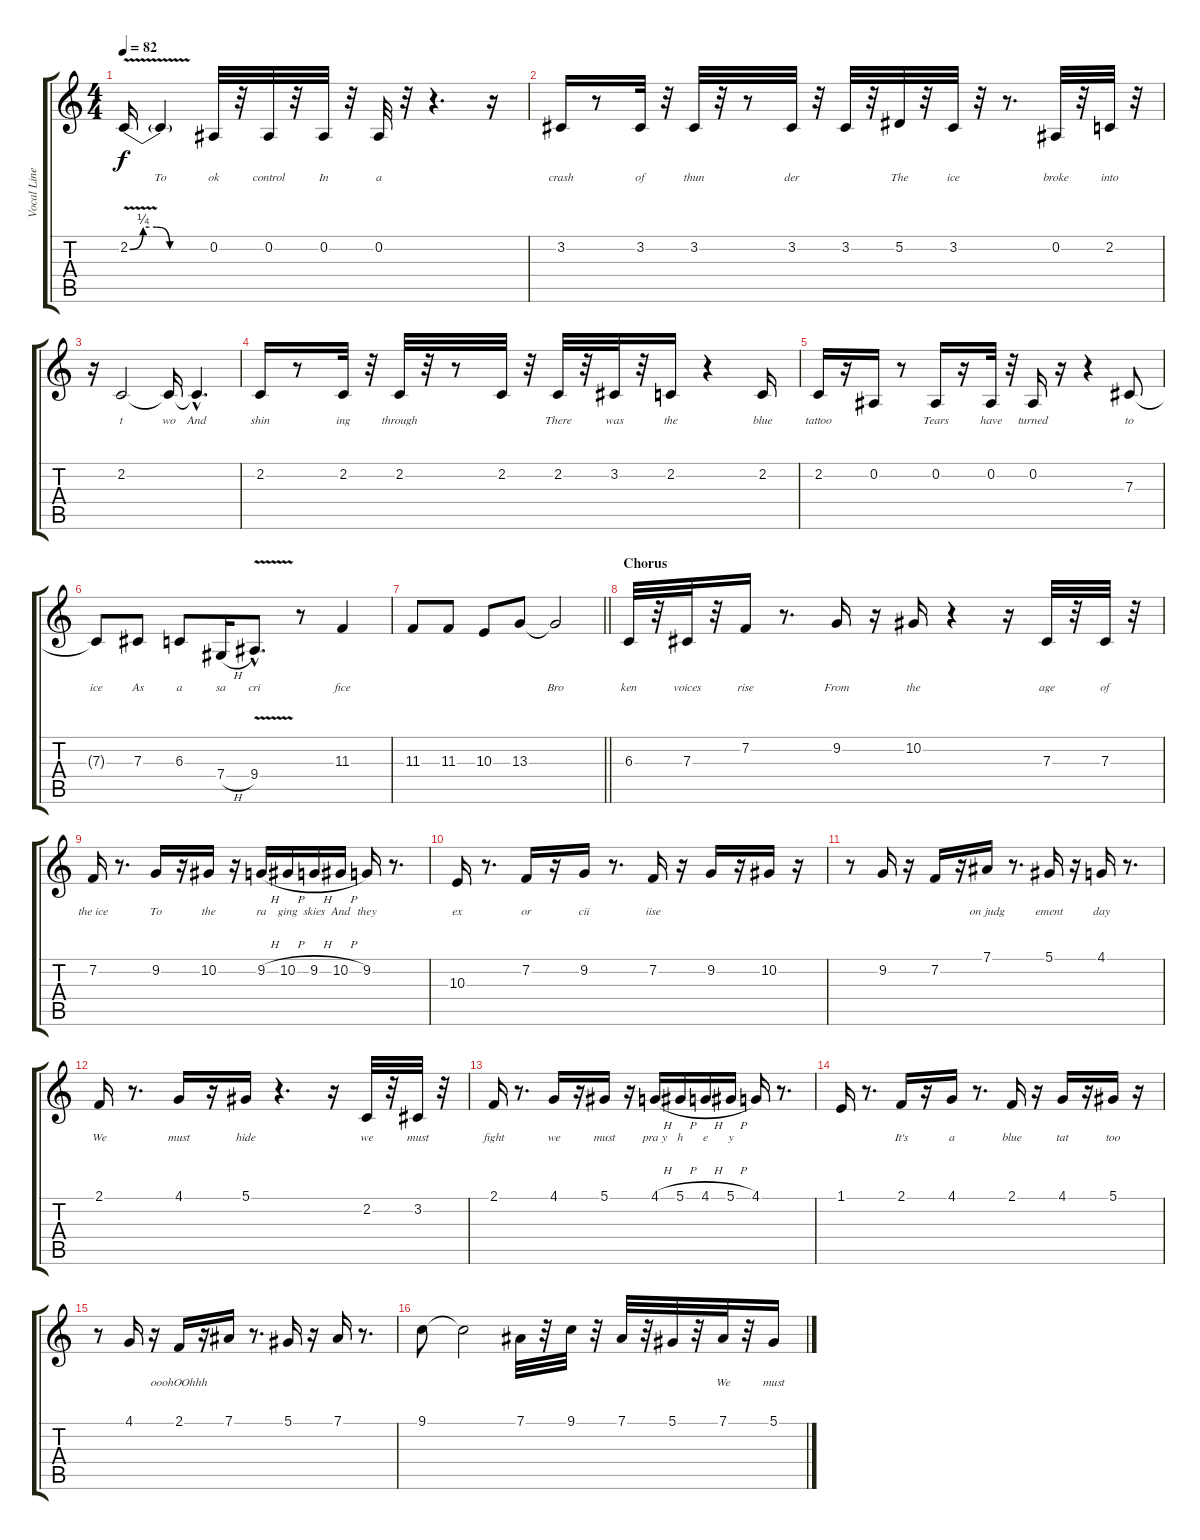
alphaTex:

\track ("Vocal Line" "Vocal Line") {instrument flute}
\staff {score tabs}
\tuning (Eb4 Bb3 Gb3 Db3 Ab2 Eb2) {hide}
\ts (4 4)
\tempo 82
\clef g2
\ks c
2.2{be (custom 0 0 10 1 20 1 30 0 60 0) v}.16{lyrics (0 "") lyrics (1 "") lyrics (2 "") lyrics (3 "") lyrics (4 "") dy f} 2.2{t}.4{lyrics (0 "To") lyrics (1 "") lyrics (2 "") lyrics (3 "") lyrics (4 "")} 0.2.32{lyrics (0 "ok") lyrics (1 "") lyrics (2 "") lyrics (3 "") lyrics (4 "")} r.32 0.2.32{lyrics (0 "control") lyrics (1 "") lyrics (2 "") lyrics (3 "") lyrics (4 "")} r.32 0.2.32{lyrics (0 "In") lyrics (1 "") lyrics (2 "") lyrics (3 "") lyrics (4 "")} r.32 0.2.32{lyrics (0 "a") lyrics (1 "") lyrics (2 "") lyrics (3 "") lyrics (4 "")} r.32 r.4{d} r.16 |
3.2.16{lyrics (0 "crash") lyrics (1 "") lyrics (2 "") lyrics (3 "") lyrics (4 "")} r.8 3.2.32{lyrics (0 "of") lyrics (1 "") lyrics (2 "") lyrics (3 "") lyrics (4 "")} r.32 3.2.32{lyrics (0 "thun") lyrics (1 "") lyrics (2 "") lyrics (3 "") lyrics (4 "")} r.32 r.8 3.2.32{lyrics (0 "der") lyrics (1 "") lyrics (2 "") lyrics (3 "") lyrics (4 "")} r.32 3.2.32{lyrics (0 "") lyrics (1 "") lyrics (2 "") lyrics (3 "") lyrics (4 "")} r.32 5.2.32{lyrics (0 "The") lyrics (1 "") lyrics (2 "") lyrics (3 "") lyrics (4 "")} r.32 3.2.32{lyrics (0 "ice") lyrics (1 "") lyrics (2 "") lyrics (3 "") lyrics (4 "")} r.32 r.8{d} 0.2.32{lyrics (0 "broke") lyrics (1 "") lyrics (2 "") lyrics (3 "") lyrics (4 "")} r.32 2.2.32{lyrics (0 "into") lyrics (1 "") lyrics (2 "") lyrics (3 "") lyrics (4 "")} r.32 |
r.16 2.2.2{lyrics (0 "t") lyrics (1 "") lyrics (2 "") lyrics (3 "") lyrics (4 "")} 2.2{t}.16{lyrics (0 "wo") lyrics (1 "") lyrics (2 "") lyrics (3 "") lyrics (4 "")} 2.2{hac t}.4{d lyrics (0 "And") lyrics (1 "") lyrics (2 "") lyrics (3 "") lyrics (4 "")} |
2.2.16{lyrics (0 "shin") lyrics (1 "") lyrics (2 "") lyrics (3 "") lyrics (4 "")} r.8 2.2.32{lyrics (0 "ing") lyrics (1 "") lyrics (2 "") lyrics (3 "") lyrics (4 "")} r.32 2.2.32{lyrics (0 "through") lyrics (1 "") lyrics (2 "") lyrics (3 "") lyrics (4 "")} r.32 r.8 2.2.32{lyrics (0 "") lyrics (1 "") lyrics (2 "") lyrics (3 "") lyrics (4 "")} r.32 2.2.32{lyrics (0 "There") lyrics (1 "") lyrics (2 "") lyrics (3 "") lyrics (4 "")} r.32 3.2.32{lyrics (0 "was") lyrics (1 "") lyrics (2 "") lyrics (3 "") lyrics (4 "")} r.32 2.2.16{lyrics (0 "the") lyrics (1 "") lyrics (2 "") lyrics (3 "") lyrics (4 "")} r.4 2.2.16{lyrics (0 "blue") lyrics (1 "") lyrics (2 "") lyrics (3 "") lyrics (4 "")} |
2.2.16{lyrics (0 "tattoo") lyrics (1 "") lyrics (2 "") lyrics (3 "") lyrics (4 "")} r.16 0.2.16{lyrics (0 "") lyrics (1 "") lyrics (2 "") lyrics (3 "") lyrics (4 "")} r.8 0.2.16{lyrics (0 "Tears") lyrics (1 "") lyrics (2 "") lyrics (3 "") lyrics (4 "")} r.16 0.2.32{lyrics (0 "have") lyrics (1 "") lyrics (2 "") lyrics (3 "") lyrics (4 "")} r.32 0.2.16{lyrics (0 "turned") lyrics (1 "") lyrics (2 "") lyrics (3 "") lyrics (4 "")} r.16 r.4 7.3.8{lyrics (0 "to") lyrics (1 "") lyrics (2 "") lyrics (3 "") lyrics (4 "")} |
7.3{t}.8{lyrics (0 "ice") lyrics (1 "") lyrics (2 "") lyrics (3 "") lyrics (4 "")} 7.3.8{lyrics (0 "As") lyrics (1 "") lyrics (2 "") lyrics (3 "") lyrics (4 "")} 6.3.8{lyrics (0 "a") lyrics (1 "") lyrics (2 "") lyrics (3 "") lyrics (4 "")} 7.4{h}.16{lyrics (0 "sa") lyrics (1 "") lyrics (2 "") lyrics (3 "") lyrics (4 "")} 9.4{v hac}.8{d lyrics (0 "cri") lyrics (1 "") lyrics (2 "") lyrics (3 "") lyrics (4 "")} r.8 11.3.4{lyrics (0 "fice") lyrics (1 "") lyrics (2 "") lyrics (3 "") lyrics (4 "")} |
\barLineRight lightlight
11.3.8{lyrics (0 "") lyrics (1 "") lyrics (2 "") lyrics (3 "") lyrics (4 "")} 11.3.8{lyrics (0 "") lyrics (1 "") lyrics (2 "") lyrics (3 "") lyrics (4 "")} 10.3.8{lyrics (0 "") lyrics (1 "") lyrics (2 "") lyrics (3 "") lyrics (4 "")} 13.3.8{lyrics (0 "") lyrics (1 "") lyrics (2 "") lyrics (3 "") lyrics (4 "")} 13.3{t}.2{lyrics (0 "Bro") lyrics (1 "") lyrics (2 "") lyrics (3 "") lyrics (4 "")} |
\section ("" "Chorus")
6.3.32{lyrics (0 "ken") lyrics (1 "") lyrics (2 "") lyrics (3 "") lyrics (4 "")} r.32 7.3.32{lyrics (0 "voices") lyrics (1 "") lyrics (2 "") lyrics (3 "") lyrics (4 "")} r.32 7.2.16{lyrics (0 "rise") lyrics (1 "") lyrics (2 "") lyrics (3 "") lyrics (4 "")} r.8{d} 9.2.16{lyrics (0 "From") lyrics (1 "") lyrics (2 "") lyrics (3 "") lyrics (4 "")} r.16 10.2.16{lyrics (0 "the") lyrics (1 "") lyrics (2 "") lyrics (3 "") lyrics (4 "")} r.4 r.16 7.3.32{lyrics (0 "age") lyrics (1 "") lyrics (2 "") lyrics (3 "") lyrics (4 "")} r.32 7.3.32{lyrics (0 "of") lyrics (1 "") lyrics (2 "") lyrics (3 "") lyrics (4 "")} r.32 |
7.2.16{lyrics (0 "the ice") lyrics (1 "") lyrics (2 "") lyrics (3 "") lyrics (4 "")} r.8{d} 9.2.16{lyrics (0 "To") lyrics (1 "") lyrics (2 "") lyrics (3 "") lyrics (4 "")} r.16 10.2.16{lyrics (0 "the") lyrics (1 "") lyrics (2 "") lyrics (3 "") lyrics (4 "")} r.16 9.2{h}.16{lyrics (0 "ra") lyrics (1 "") lyrics (2 "") lyrics (3 "") lyrics (4 "")} 10.2{h}.16{lyrics (0 "ging") lyrics (1 "") lyrics (2 "") lyrics (3 "") lyrics (4 "")} 9.2{h}.16{lyrics (0 "skies") lyrics (1 "") lyrics (2 "") lyrics (3 "") lyrics (4 "")} 10.2{h}.16{lyrics (0 "And") lyrics (1 "") lyrics (2 "") lyrics (3 "") lyrics (4 "")} 9.2.16{lyrics (0 "they") lyrics (1 "") lyrics (2 "") lyrics (3 "") lyrics (4 "")} r.8{d} |
10.3.16{lyrics (0 "ex") lyrics (1 "") lyrics (2 "") lyrics (3 "") lyrics (4 "")} r.8{d} 7.2.16{lyrics (0 "or") lyrics (1 "") lyrics (2 "") lyrics (3 "") lyrics (4 "")} r.16 9.2.16{lyrics (0 "cii") lyrics (1 "") lyrics (2 "") lyrics (3 "") lyrics (4 "")} r.8{d} 7.2.16{lyrics (0 "iise") lyrics (1 "") lyrics (2 "") lyrics (3 "") lyrics (4 "")} r.16 9.2.16{lyrics (0 "") lyrics (1 "") lyrics (2 "") lyrics (3 "") lyrics (4 "")} r.16 10.2.16{lyrics (0 "") lyrics (1 "") lyrics (2 "") lyrics (3 "") lyrics (4 "")} r.16 |
r.8 9.2.16{lyrics (0 "") lyrics (1 "") lyrics (2 "") lyrics (3 "") lyrics (4 "")} r.16 7.2.16{lyrics (0 "") lyrics (1 "") lyrics (2 "") lyrics (3 "") lyrics (4 "")} r.16 7.1.16{lyrics (0 "on judg") lyrics (1 "") lyrics (2 "") lyrics (3 "") lyrics (4 "")} r.8{d} 5.1.16{lyrics (0 "ement") lyrics (1 "") lyrics (2 "") lyrics (3 "") lyrics (4 "")} r.16 4.1.16{lyrics (0 "day") lyrics (1 "") lyrics (2 "") lyrics (3 "") lyrics (4 "")} r.8{d} |
2.1.16{lyrics (0 "We") lyrics (1 "") lyrics (2 "") lyrics (3 "") lyrics (4 "")} r.8{d} 4.1.16{lyrics (0 "must") lyrics (1 "") lyrics (2 "") lyrics (3 "") lyrics (4 "")} r.16 5.1.16{lyrics (0 "hide") lyrics (1 "") lyrics (2 "") lyrics (3 "") lyrics (4 "")} r.4{d} r.16 2.2.32{lyrics (0 "we") lyrics (1 "") lyrics (2 "") lyrics (3 "") lyrics (4 "")} r.32 3.2.32{lyrics (0 "must") lyrics (1 "") lyrics (2 "") lyrics (3 "") lyrics (4 "")} r.32 |
2.1.16{lyrics (0 "fight") lyrics (1 "") lyrics (2 "") lyrics (3 "") lyrics (4 "")} r.8{d} 4.1.16{lyrics (0 "we") lyrics (1 "") lyrics (2 "") lyrics (3 "") lyrics (4 "")} r.16 5.1.16{lyrics (0 "must") lyrics (1 "") lyrics (2 "") lyrics (3 "") lyrics (4 "")} r.16 4.1{h}.16{lyrics (0 "pra y") lyrics (1 "") lyrics (2 "") lyrics (3 "") lyrics (4 "")} 5.1{h}.16{lyrics (0 "h") lyrics (1 "") lyrics (2 "") lyrics (3 "") lyrics (4 "")} 4.1{h}.16{lyrics (0 "e") lyrics (1 "") lyrics (2 "") lyrics (3 "") lyrics (4 "")} 5.1{h}.16{lyrics (0 "y") lyrics (1 "") lyrics (2 "") lyrics (3 "") lyrics (4 "")} 4.1.16{lyrics (0 "") lyrics (1 "") lyrics (2 "") lyrics (3 "") lyrics (4 "")} r.8{d} |
1.1.16{lyrics (0 "") lyrics (1 "") lyrics (2 "") lyrics (3 "") lyrics (4 "")} r.8{d} 2.1.16{lyrics (0 "It's") lyrics (1 "") lyrics (2 "") lyrics (3 "") lyrics (4 "")} r.16 4.1.16{lyrics (0 "a") lyrics (1 "") lyrics (2 "") lyrics (3 "") lyrics (4 "")} r.8{d} 2.1.16{lyrics (0 "blue") lyrics (1 "") lyrics (2 "") lyrics (3 "") lyrics (4 "")} r.16 4.1.16{lyrics (0 "tat") lyrics (1 "") lyrics (2 "") lyrics (3 "") lyrics (4 "")} r.16 5.1.16{lyrics (0 "too") lyrics (1 "") lyrics (2 "") lyrics (3 "") lyrics (4 "")} r.16 |
r.8 4.1.16{lyrics (0 "") lyrics (1 "") lyrics (2 "") lyrics (3 "") lyrics (4 "")} r.16 2.1.16{lyrics (0 "ooohOOhhh") lyrics (1 "") lyrics (2 "") lyrics (3 "") lyrics (4 "")} r.16 7.1.16{lyrics (0 "") lyrics (1 "") lyrics (2 "") lyrics (3 "") lyrics (4 "")} r.8{d} 5.1.16{lyrics (0 "") lyrics (1 "") lyrics (2 "") lyrics (3 "") lyrics (4 "")} r.16 7.1.16{lyrics (0 "") lyrics (1 "") lyrics (2 "") lyrics (3 "") lyrics (4 "")} r.8{d} |
9.1.8{lyrics (0 "") lyrics (1 "") lyrics (2 "") lyrics (3 "") lyrics (4 "")} 9.1{t}.2{lyrics (0 "") lyrics (1 "") lyrics (2 "") lyrics (3 "") lyrics (4 "")} 7.1.32{lyrics (0 "") lyrics (1 "") lyrics (2 "") lyrics (3 "") lyrics (4 "")} r.32 9.1.32{lyrics (0 "") lyrics (1 "") lyrics (2 "") lyrics (3 "") lyrics (4 "")} r.32 7.1.32{lyrics (0 "") lyrics (1 "") lyrics (2 "") lyrics (3 "") lyrics (4 "")} r.32 5.1.32{lyrics (0 "") lyrics (1 "") lyrics (2 "") lyrics (3 "") lyrics (4 "")} r.32 7.1.32{lyrics (0 "We") lyrics (1 "") lyrics (2 "") lyrics (3 "") lyrics (4 "")} r.32 5.1.16{lyrics (0 "must") lyrics (1 "") lyrics (2 "") lyrics (3 "") lyrics (4 "")}
